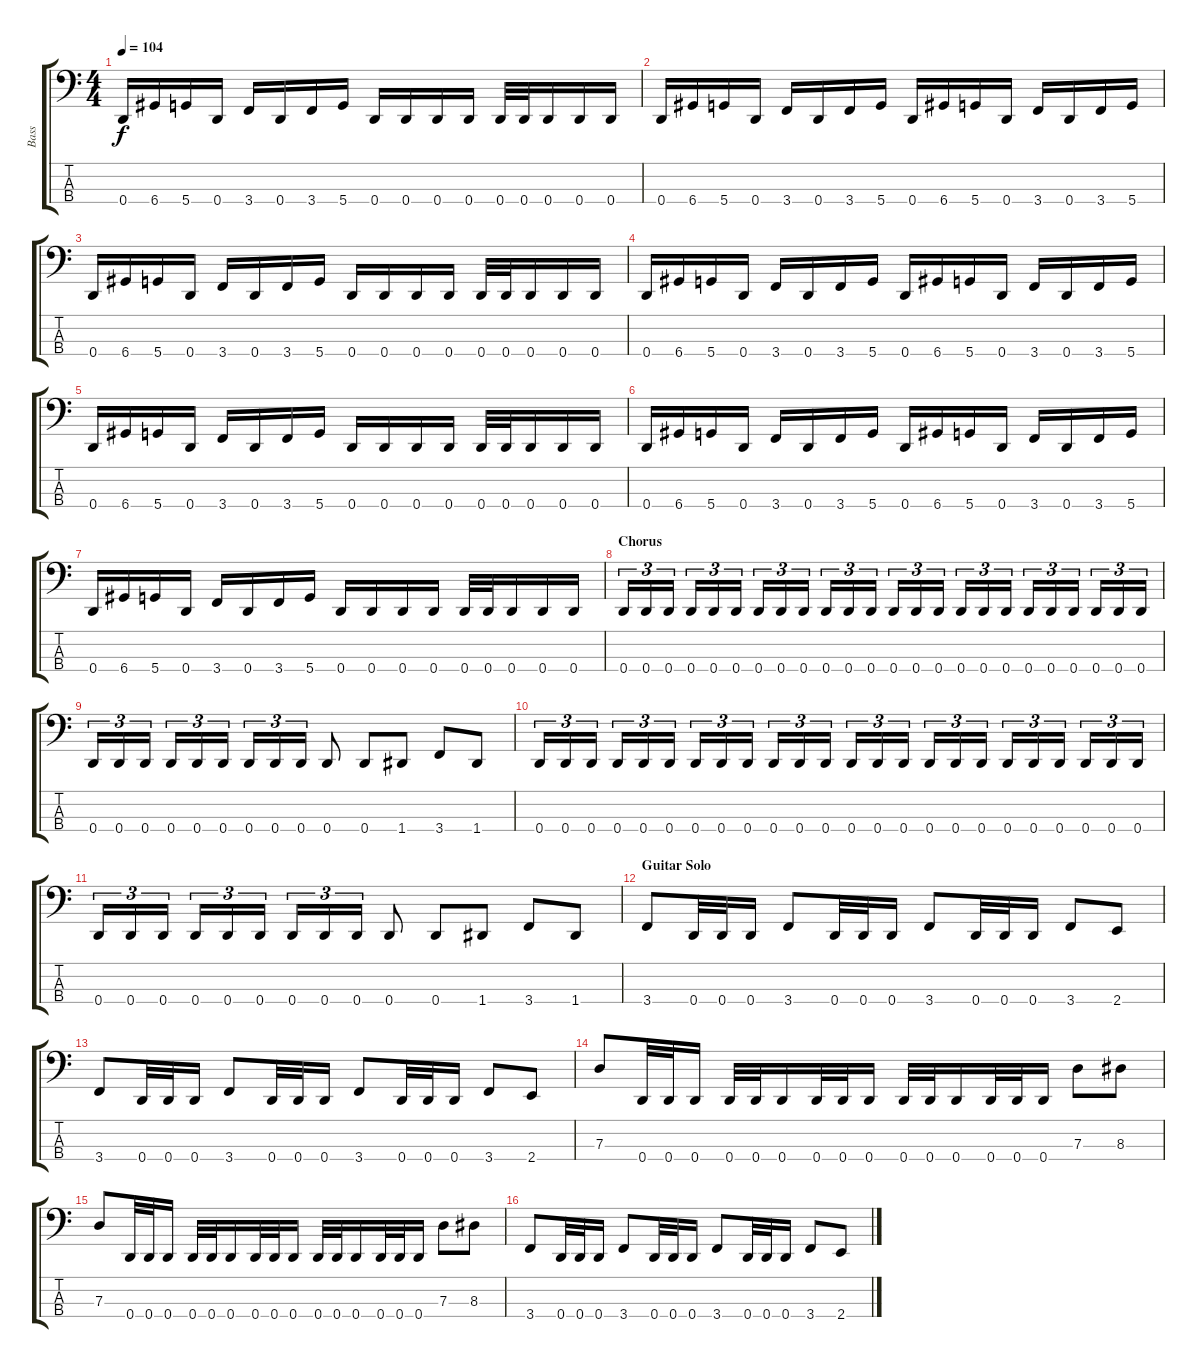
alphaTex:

\track ("Bass" "Bass") {instrument slapbass2}
\staff {score tabs}
\tuning (F2 C2 G1 D1) {hide}
\ts (4 4)
\tempo 104
\clef f4
\ks c
0.4.16{dy f} 6.4.16 5.4.16 0.4.16 3.4.16 0.4.16 3.4.16 5.4.16 0.4.16 0.4.16 0.4.16 0.4.16 0.4.32 0.4.32 0.4.16 0.4.16 0.4.16 |
0.4.16 6.4.16 5.4.16 0.4.16 3.4.16 0.4.16 3.4.16 5.4.16 0.4.16 6.4.16 5.4.16 0.4.16 3.4.16 0.4.16 3.4.16 5.4.16 |
0.4.16 6.4.16 5.4.16 0.4.16 3.4.16 0.4.16 3.4.16 5.4.16 0.4.16 0.4.16 0.4.16 0.4.16 0.4.32 0.4.32 0.4.16 0.4.16 0.4.16 |
0.4.16 6.4.16 5.4.16 0.4.16 3.4.16 0.4.16 3.4.16 5.4.16 0.4.16 6.4.16 5.4.16 0.4.16 3.4.16 0.4.16 3.4.16 5.4.16 |
0.4.16 6.4.16 5.4.16 0.4.16 3.4.16 0.4.16 3.4.16 5.4.16 0.4.16 0.4.16 0.4.16 0.4.16 0.4.32 0.4.32 0.4.16 0.4.16 0.4.16 |
0.4.16 6.4.16 5.4.16 0.4.16 3.4.16 0.4.16 3.4.16 5.4.16 0.4.16 6.4.16 5.4.16 0.4.16 3.4.16 0.4.16 3.4.16 5.4.16 |
0.4.16 6.4.16 5.4.16 0.4.16 3.4.16 0.4.16 3.4.16 5.4.16 0.4.16 0.4.16 0.4.16 0.4.16 0.4.32 0.4.32 0.4.16 0.4.16 0.4.16 |
\section ("" "Chorus")
0.4.16{tu (3 2)} 0.4.16{tu (3 2)} 0.4.16{tu (3 2)} 0.4.16{tu (3 2)} 0.4.16{tu (3 2)} 0.4.16{tu (3 2)} 0.4.16{tu (3 2)} 0.4.16{tu (3 2)} 0.4.16{tu (3 2)} 0.4.16{tu (3 2)} 0.4.16{tu (3 2)} 0.4.16{tu (3 2)} 0.4.16{tu (3 2)} 0.4.16{tu (3 2)} 0.4.16{tu (3 2)} 0.4.16{tu (3 2)} 0.4.16{tu (3 2)} 0.4.16{tu (3 2)} 0.4.16{tu (3 2)} 0.4.16{tu (3 2)} 0.4.16{tu (3 2)} 0.4.16{tu (3 2)} 0.4.16{tu (3 2)} 0.4.16{tu (3 2)} |
0.4.16{tu (3 2)} 0.4.16{tu (3 2)} 0.4.16{tu (3 2)} 0.4.16{tu (3 2)} 0.4.16{tu (3 2)} 0.4.16{tu (3 2)} 0.4.16{tu (3 2)} 0.4.16{tu (3 2)} 0.4.16{tu (3 2)} 0.4.8 0.4.8 1.4.8 3.4.8 1.4.8 |
0.4.16{tu (3 2)} 0.4.16{tu (3 2)} 0.4.16{tu (3 2)} 0.4.16{tu (3 2)} 0.4.16{tu (3 2)} 0.4.16{tu (3 2)} 0.4.16{tu (3 2)} 0.4.16{tu (3 2)} 0.4.16{tu (3 2)} 0.4.16{tu (3 2)} 0.4.16{tu (3 2)} 0.4.16{tu (3 2)} 0.4.16{tu (3 2)} 0.4.16{tu (3 2)} 0.4.16{tu (3 2)} 0.4.16{tu (3 2)} 0.4.16{tu (3 2)} 0.4.16{tu (3 2)} 0.4.16{tu (3 2)} 0.4.16{tu (3 2)} 0.4.16{tu (3 2)} 0.4.16{tu (3 2)} 0.4.16{tu (3 2)} 0.4.16{tu (3 2)} |
0.4.16{tu (3 2)} 0.4.16{tu (3 2)} 0.4.16{tu (3 2)} 0.4.16{tu (3 2)} 0.4.16{tu (3 2)} 0.4.16{tu (3 2)} 0.4.16{tu (3 2)} 0.4.16{tu (3 2)} 0.4.16{tu (3 2)} 0.4.8 0.4.8 1.4.8 3.4.8 1.4.8 |
\section ("" "Guitar Solo")
3.4.8 0.4.32 0.4.32 0.4.16 3.4.8 0.4.32 0.4.32 0.4.16 3.4.8 0.4.32 0.4.32 0.4.16 3.4.8 2.4.8 |
3.4.8 0.4.32 0.4.32 0.4.16 3.4.8 0.4.32 0.4.32 0.4.16 3.4.8 0.4.32 0.4.32 0.4.16 3.4.8 2.4.8 |
7.3.8 0.4.32 0.4.32 0.4.16 0.4.32 0.4.32 0.4.16 0.4.32 0.4.32 0.4.16 0.4.32 0.4.32 0.4.16 0.4.32 0.4.32 0.4.16 7.3.8 8.3.8 |
7.3.8 0.4.32 0.4.32 0.4.16 0.4.32 0.4.32 0.4.16 0.4.32 0.4.32 0.4.16 0.4.32 0.4.32 0.4.16 0.4.32 0.4.32 0.4.16 7.3.8 8.3.8 |
3.4.8 0.4.32 0.4.32 0.4.16 3.4.8 0.4.32 0.4.32 0.4.16 3.4.8 0.4.32 0.4.32 0.4.16 3.4.8 2.4.8
